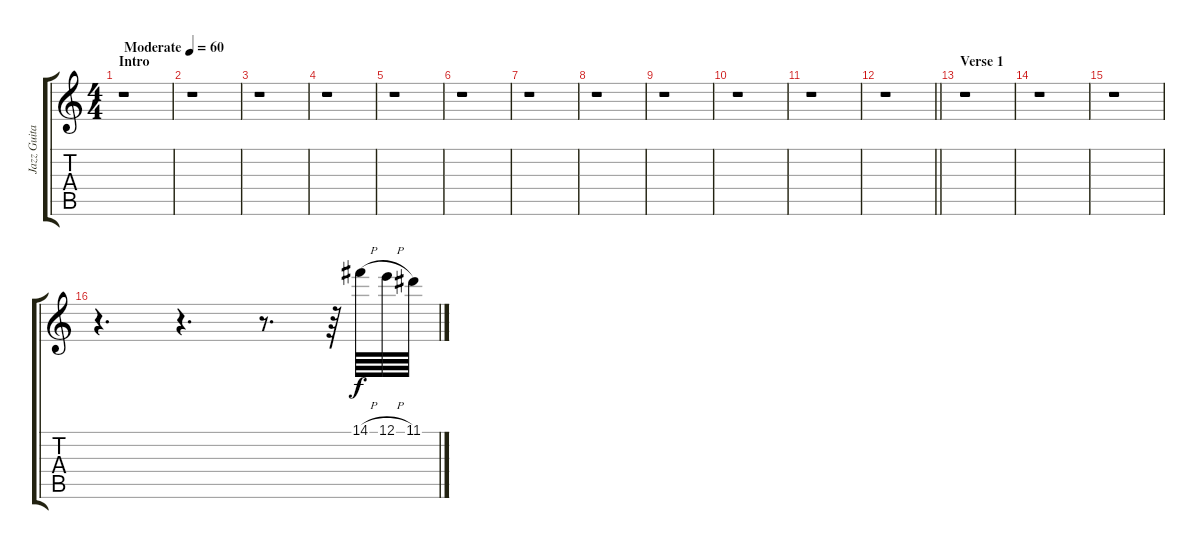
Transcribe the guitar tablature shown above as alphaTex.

\track ("Jazz Guitar" "Jazz Guita") {instrument electricguitarjazz}
\staff {score tabs}
\tuning (E4 B3 G3 D3 A2 E2) {hide}
\ts (4 4)
\section ("" "Intro")
\tempo (60 "Moderate")
\clef g2
\ks c
r.1{dy f instrument electricguitarjazz} |
r.1 |
r.1 |
r.1 |
r.1 |
r.1 |
r.1 |
r.1 |
r.1 |
r.1 |
r.1 |
\barLineRight lightlight
r.1 |
\section ("" "Verse 1")
r.1 |
r.1 |
r.1 |
r.4{d} r.4{d} r.8{d} r.64 14.1{h}.64 12.1{h}.64 11.1.64
